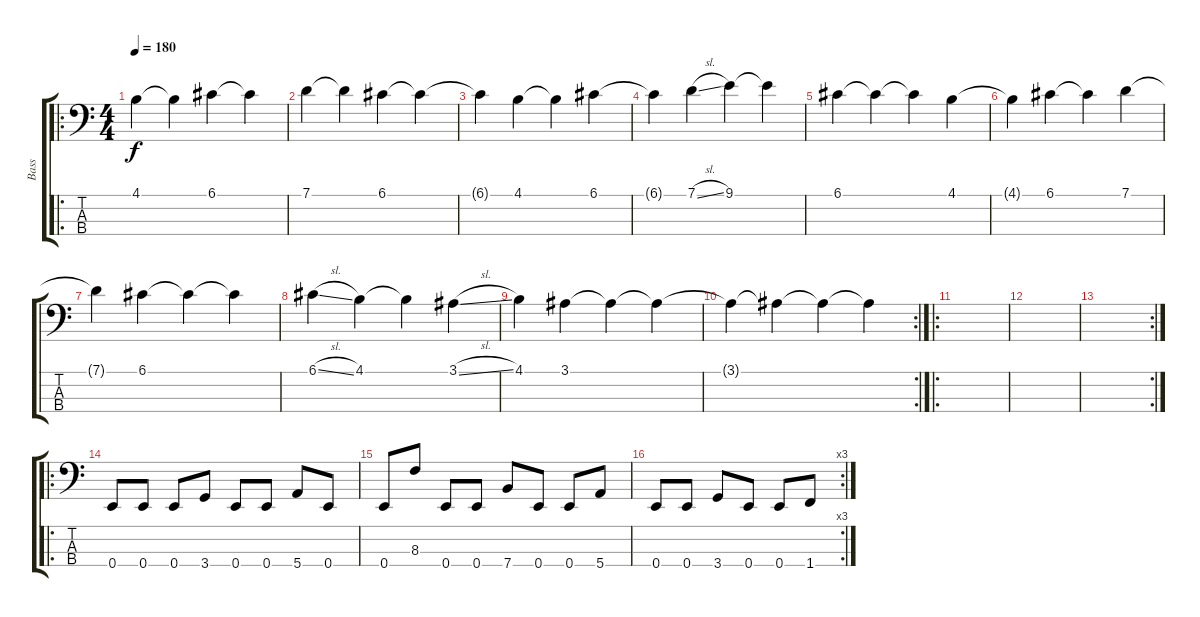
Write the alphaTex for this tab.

\track ("Bass" "Bass") {instrument electricbassfinger}
\staff {score tabs}
\tuning (G2 D2 A1 E1) {hide}
\ro
\ts (4 4)
\tempo 180
\clef f4
\ks c
4.1.4{dy f} 4.1{t}.4 6.1.4 6.1{t}.4 |
7.1.4 7.1{t}.4 6.1.4 6.1{t}.4 |
6.1{t}.4 4.1.4 4.1{t}.4 6.1.4 |
6.1{t}.4 7.1{sl}.4 9.1.4 9.1{t}.4 |
6.1.4 6.1{t}.4 6.1{t}.4 4.1.4 |
4.1{t}.4 6.1.4 6.1{t}.4 7.1.4 |
7.1{t}.4 6.1.4 6.1{t}.4 6.1{t}.4 |
6.1{sl}.4 4.1.4 4.1{t}.4 3.1{sl}.4 |
4.1.4 3.1.4 3.1{t}.4 3.1{t}.4 |
\rc 2
3.1{t}.4 3.1{t}.4 3.1{t}.4 3.1{t}.4 |
\ro
|
|
\rc 2
|
\ro
0.4.8 0.4.8 0.4.8 3.4.8 0.4.8 0.4.8 5.4.8 0.4.8 |
0.4.8 8.3.8 0.4.8 0.4.8 7.4.8 0.4.8 0.4.8 5.4.8 |
\rc 3
0.4.8 0.4.8 3.4.8 0.4.8 0.4.8 1.4.8
